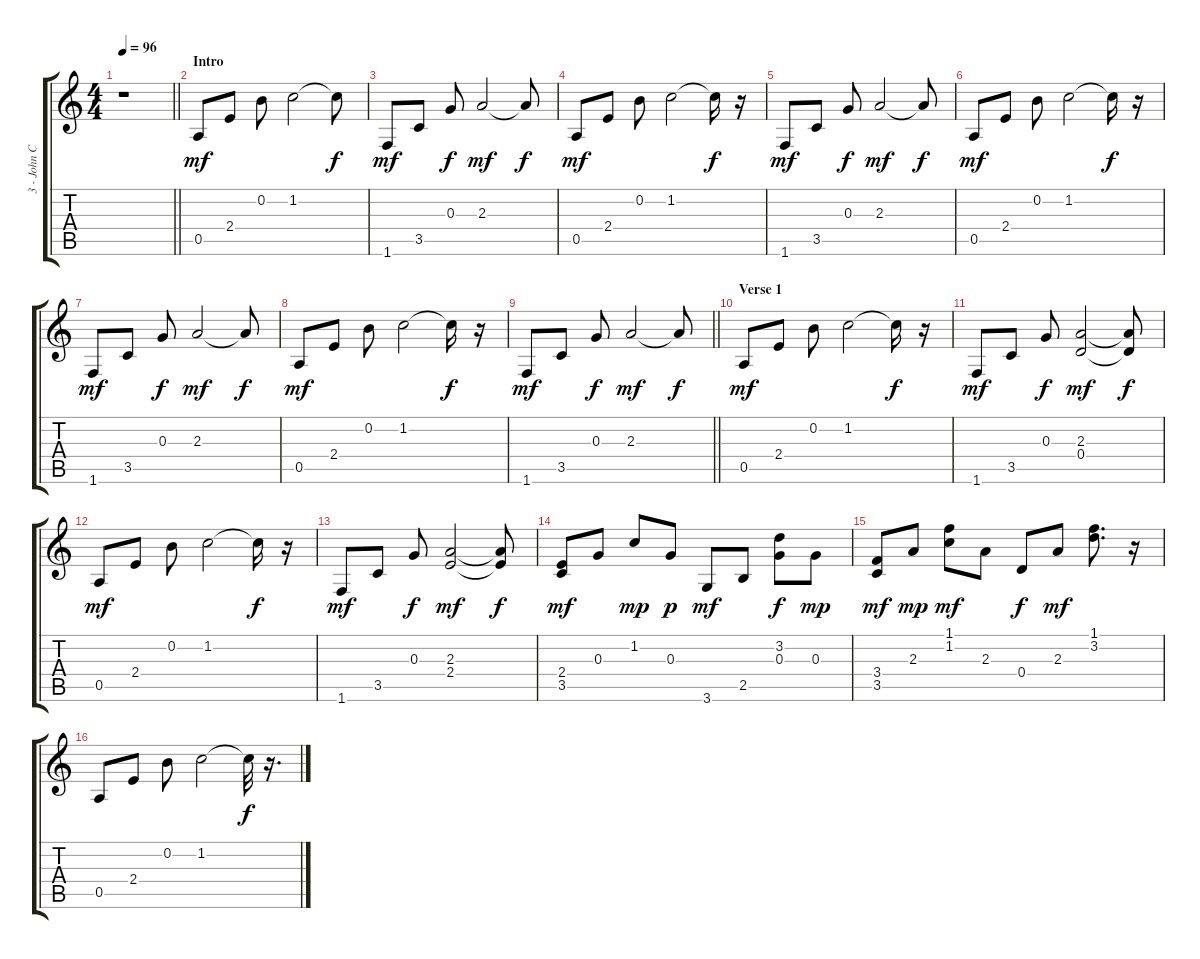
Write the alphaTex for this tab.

\track ("3 - John Clean" "3 - John C") {instrument electricguitarclean}
\staff {score tabs}
\tuning (E4 B3 G3 D3 A2 E2) {hide}
\ts (4 4)
\tempo 96
\clef g2
\barLineRight lightlight
\ks c
r.1{dy mf instrument electricguitarclean} |
\section ("" "Intro")
0.5.8 2.4.8 0.2.8 1.2.2 1.2{t}.8{dy f} |
1.6.8{dy mf} 3.5.8 0.3.8{dy f} 2.3.2{dy mf} 2.3{t}.8{dy f} |
0.5.8{dy mf} 2.4.8 0.2.8 1.2.2 1.2{t}.16{dy f} r.16 |
1.6.8{dy mf} 3.5.8 0.3.8{dy f} 2.3.2{dy mf} 2.3{t}.8{dy f} |
0.5.8{dy mf} 2.4.8 0.2.8 1.2.2 1.2{t}.16{dy f} r.16 |
1.6.8{dy mf} 3.5.8 0.3.8{dy f} 2.3.2{dy mf} 2.3{t}.8{dy f} |
0.5.8{dy mf} 2.4.8 0.2.8 1.2.2 1.2{t}.16{dy f} r.16 |
\barLineRight lightlight
1.6.8{dy mf} 3.5.8 0.3.8{dy f} 2.3.2{dy mf} 2.3{t}.8{dy f} |
\section ("" "Verse 1")
0.5.8{dy mf} 2.4.8 0.2.8 1.2.2 1.2{t}.16{dy f} r.16 |
1.6.8{dy mf} 3.5.8 0.3.8{dy f} (2.3 0.4).2{dy mf} (2.3{t} 0.4{t}).8{dy f} |
0.5.8{dy mf} 2.4.8 0.2.8 1.2.2 1.2{t}.16{dy f} r.16 |
1.6.8{dy mf} 3.5.8 0.3.8{dy f} (2.3 2.4).2{dy mf} (2.3{t} 2.4{t}).8{dy f} |
(2.4 3.5).8{dy mf} 0.3.8 1.2.8{dy mp} 0.3.8{dy p} 3.6.8{dy mf} 2.5.8 (3.2 0.3).8{dy f} 0.3.8{dy mp} |
(3.4 3.5).8{dy mf} 2.3.8{dy mp} (1.1 1.2).8{dy mf} 2.3.8 0.4.8{dy f} 2.3.8{dy mf} (1.1 3.2).8{d} r.16 |
0.5.8 2.4.8 0.2.8 1.2.2 1.2{t}.32{dy f} r.16{d}
